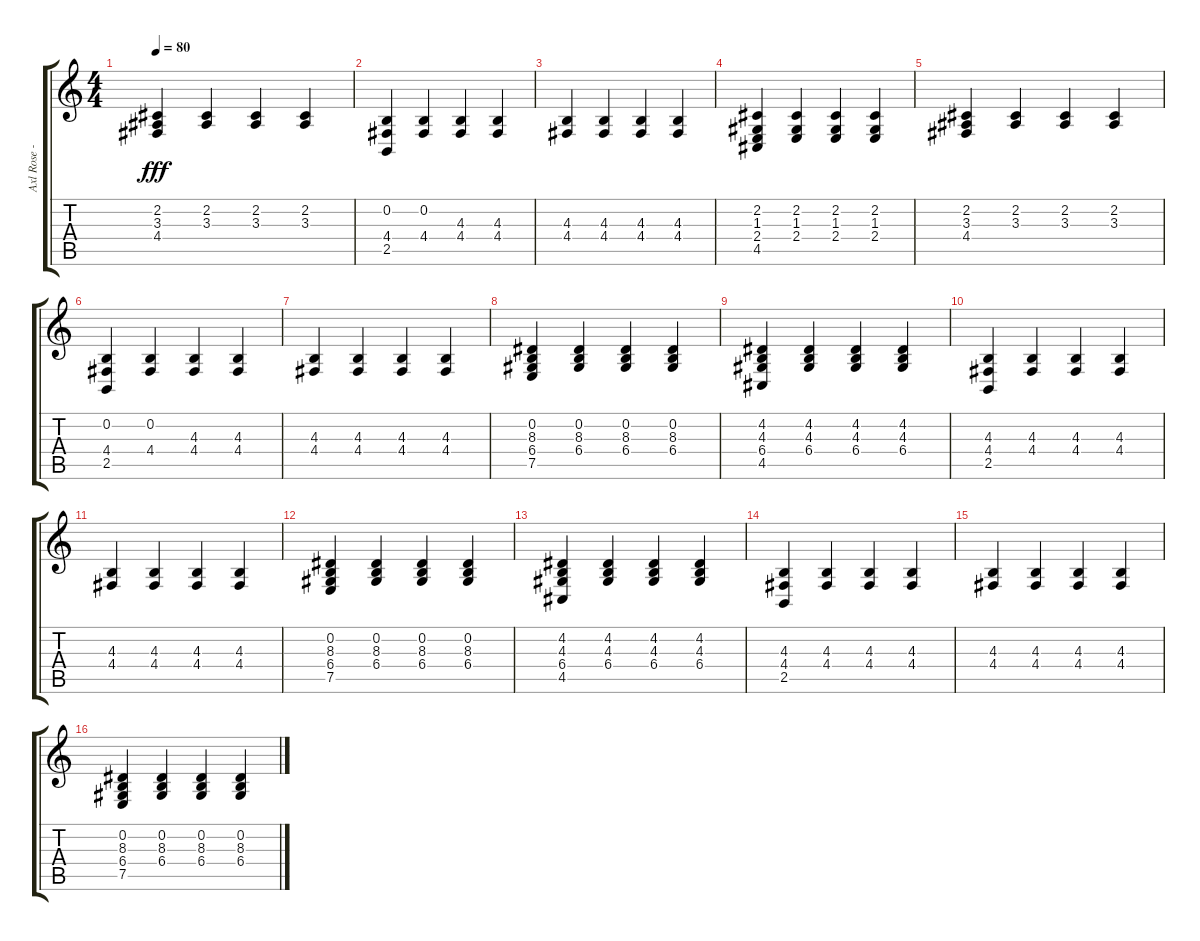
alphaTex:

\track ("Axl Rose -Piano-" "Axl Rose -") {instrument acousticgrandpiano}
\staff {score tabs}
\tuning (E4 B3 G3 D3 A2 E2) {hide}
\ts (4 4)
\tempo 80
\clef g2
\ks c
(2.2 3.3 4.4).4{dy fff} (2.2 3.3).4 (2.2 3.3).4 (2.2 3.3).4 |
(0.2 4.4 2.5).4 (0.2 4.4).4 (4.3 4.4).4 (4.3 4.4).4 |
(4.3 4.4).4 (4.3 4.4).4 (4.3 4.4).4 (4.3 4.4).4 |
(2.2 1.3 2.4 4.5).4 (2.2 1.3 2.4).4 (2.2 1.3 2.4).4 (2.2 1.3 2.4).4 |
(2.2 3.3 4.4).4 (2.2 3.3).4 (2.2 3.3).4 (2.2 3.3).4 |
(0.2 4.4 2.5).4 (0.2 4.4).4 (4.3 4.4).4 (4.3 4.4).4 |
(4.3 4.4).4 (4.3 4.4).4 (4.3 4.4).4 (4.3 4.4).4 |
(0.2 8.3 6.4 7.5).4 (0.2 8.3 6.4).4 (0.2 8.3 6.4).4 (0.2 8.3 6.4).4 |
(4.2 4.3 6.4 4.5).4 (4.2 4.3 6.4).4 (4.2 4.3 6.4).4 (4.2 4.3 6.4).4 |
(4.3 4.4 2.5).4 (4.3 4.4).4 (4.3 4.4).4 (4.3 4.4).4 |
(4.3 4.4).4 (4.3 4.4).4 (4.3 4.4).4 (4.3 4.4).4 |
(0.2 8.3 6.4 7.5).4 (0.2 8.3 6.4).4 (0.2 8.3 6.4).4 (0.2 8.3 6.4).4 |
(4.2 4.3 6.4 4.5).4 (4.2 4.3 6.4).4 (4.2 4.3 6.4).4 (4.2 4.3 6.4).4 |
(4.3 4.4 2.5).4 (4.3 4.4).4 (4.3 4.4).4 (4.3 4.4).4 |
(4.3 4.4).4 (4.3 4.4).4 (4.3 4.4).4 (4.3 4.4).4 |
(0.2 8.3 6.4 7.5).4 (0.2 8.3 6.4).4 (0.2 8.3 6.4).4 (0.2 8.3 6.4).4
